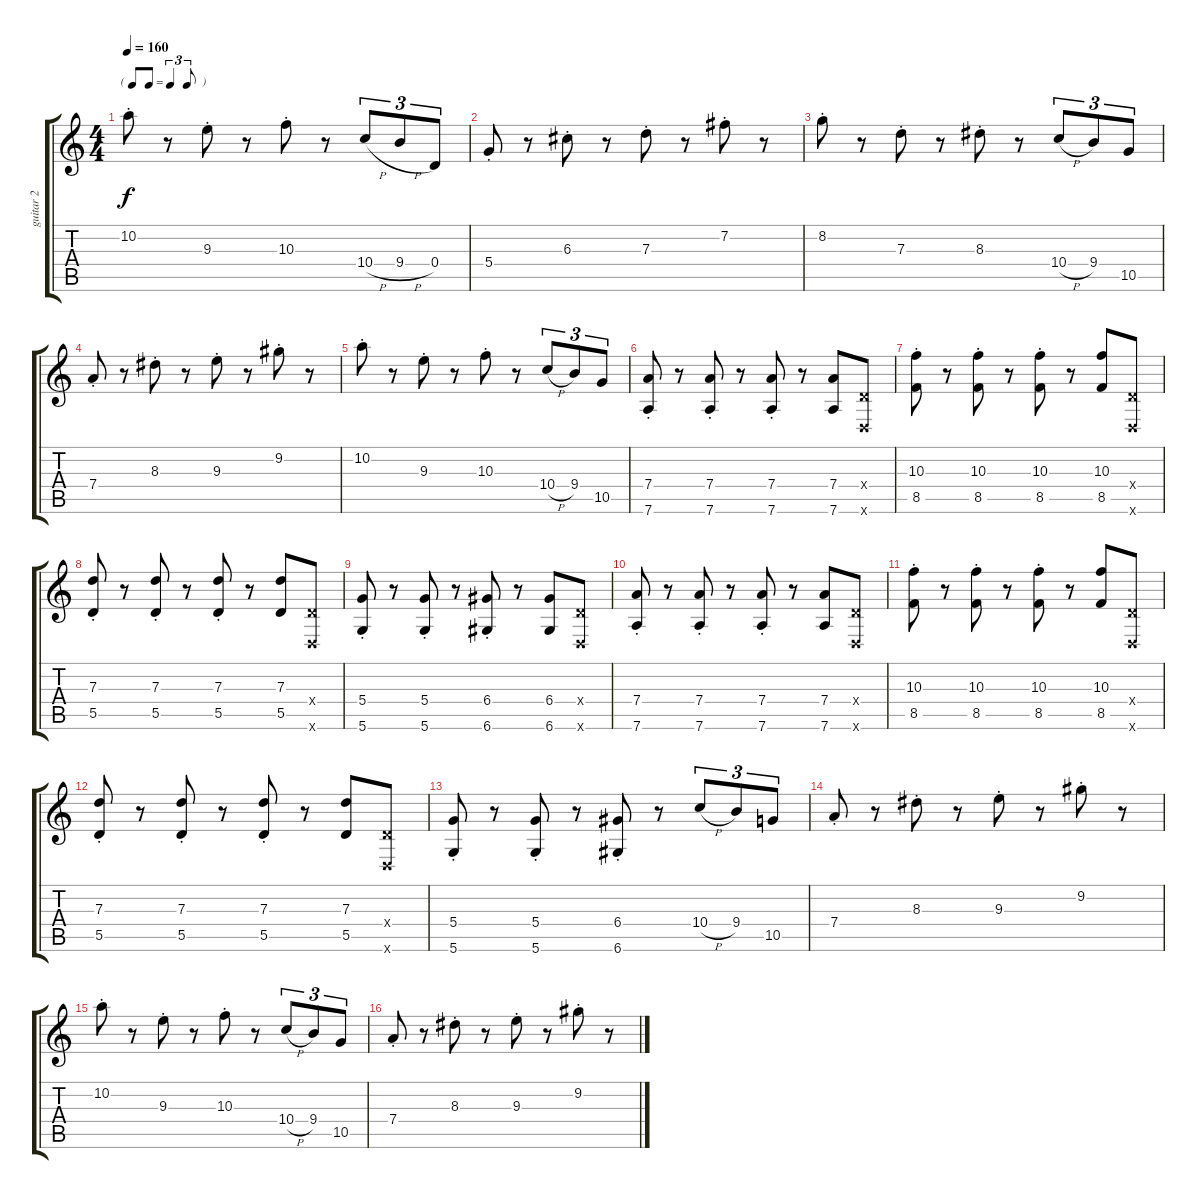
\track ("guitar 2" "guitar 2") {instrument overdrivenguitar}
\staff {score tabs}
\tuning (E4 B3 G3 D3 A2 D2) {hide}
\ts (4 4)
\tf triplet8th
\tempo 160
\clef g2
\ks c
10.2{st}.8{dy f} r.8 9.3{st}.8 r.8 10.3{st}.8 r.8 10.4{h}.8{tu (3 2)} 9.4{h}.8{tu (3 2)} 0.4.8{tu (3 2)} |
5.4{st}.8 r.8 6.3{st}.8 r.8 7.3{st}.8 r.8 7.2{st}.8 r.8 |
8.2{st}.8 r.8 7.3{st}.8 r.8 8.3{st}.8 r.8 10.4{h}.8{tu (3 2)} 9.4.8{tu (3 2)} 10.5.8{tu (3 2)} |
7.4{st}.8 r.8 8.3{st}.8 r.8 9.3{st}.8 r.8 9.2{st}.8 r.8 |
10.2{st}.8 r.8 9.3{st}.8 r.8 10.3{st}.8 r.8 10.4{h}.8{tu (3 2)} 9.4.8{tu (3 2)} 10.5.8{tu (3 2)} |
(7.4{st} 7.6{st}).8 r.8 (7.4{st} 7.6{st}).8 r.8 (7.4{st} 7.6).8 r.8 (7.4 7.6).8 (0.4{x} 0.6{x}).8 |
(10.3{st} 8.5{st}).8 r.8 (10.3{st} 8.5{st}).8 r.8 (10.3{st} 8.5{st}).8 r.8 (10.3 8.5).8 (0.4{x} 0.6{x}).8 |
(7.3{st} 5.5{st}).8 r.8 (7.3{st} 5.5{st}).8 r.8 (7.3{st} 5.5{st}).8 r.8 (7.3 5.5).8 (0.4{x} 0.6{x}).8 |
(5.4{st} 5.6{st}).8 r.8 (5.4{st} 5.6{st}).8 r.8 (6.4{st} 6.6).8 r.8 (6.4 6.6).8 (0.4{x} 0.6{x}).8 |
(7.4{st} 7.6{st}).8 r.8 (7.4{st} 7.6{st}).8 r.8 (7.4{st} 7.6).8 r.8 (7.4 7.6).8 (0.4{x} 0.6{x}).8 |
(10.3{st} 8.5{st}).8 r.8 (10.3{st} 8.5{st}).8 r.8 (10.3{st} 8.5{st}).8 r.8 (10.3 8.5).8 (0.4{x} 0.6{x}).8 |
(7.3{st} 5.5{st}).8 r.8 (7.3{st} 5.5{st}).8 r.8 (7.3{st} 5.5{st}).8 r.8 (7.3 5.5).8 (0.4{x} 0.6{x}).8 |
(5.4{st} 5.6{st}).8 r.8 (5.4{st} 5.6{st}).8 r.8 (6.4{st} 6.6).8 r.8 10.4{h}.8{tu (3 2)} 9.4.8{tu (3 2)} 10.5.8{tu (3 2)} |
7.4{st}.8 r.8 8.3{st}.8 r.8 9.3{st}.8 r.8 9.2{st}.8 r.8 |
10.2{st}.8 r.8 9.3{st}.8 r.8 10.3{st}.8 r.8 10.4{h}.8{tu (3 2)} 9.4.8{tu (3 2)} 10.5.8{tu (3 2)} |
7.4{st}.8 r.8 8.3{st}.8 r.8 9.3{st}.8 r.8 9.2{st}.8 r.8
